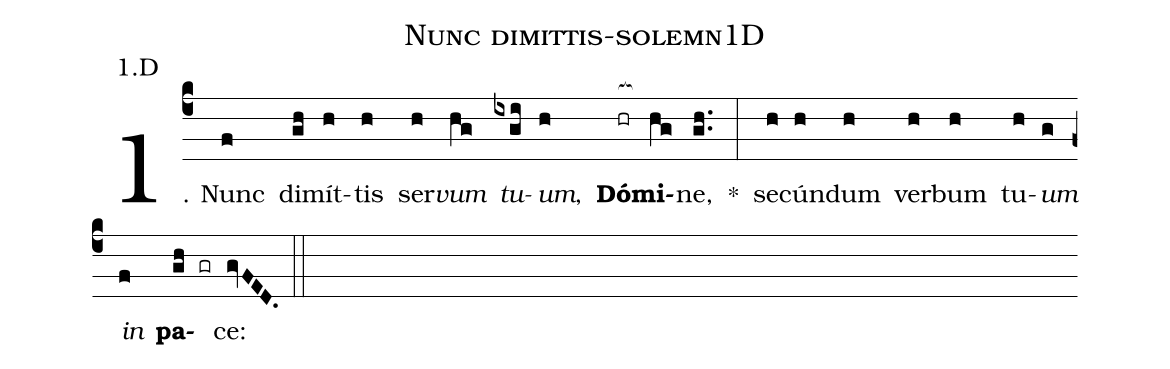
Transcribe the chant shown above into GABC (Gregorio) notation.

name: Nunc dimittis-solemn1D;
annotation: 1.D;
%%
(c4)1. Nunc(f) di(gh)mít(h)tis(h) ser(h)<i>vum</i>(hg) <i>tu</i>(ixgi)<i>um</i>,(h) <b>Dó</b>(hr[ocb:1{])<b>mi</b>(hg[ocb:0}])ne,(gh..) *(:) se(h)cún(h)dum(h) ver(h)bum(h) tu(h)<i>um</i>(g) <i>in</i>(f) <b>pa</b>(gh gr)ce:(gvFED.) (::)
